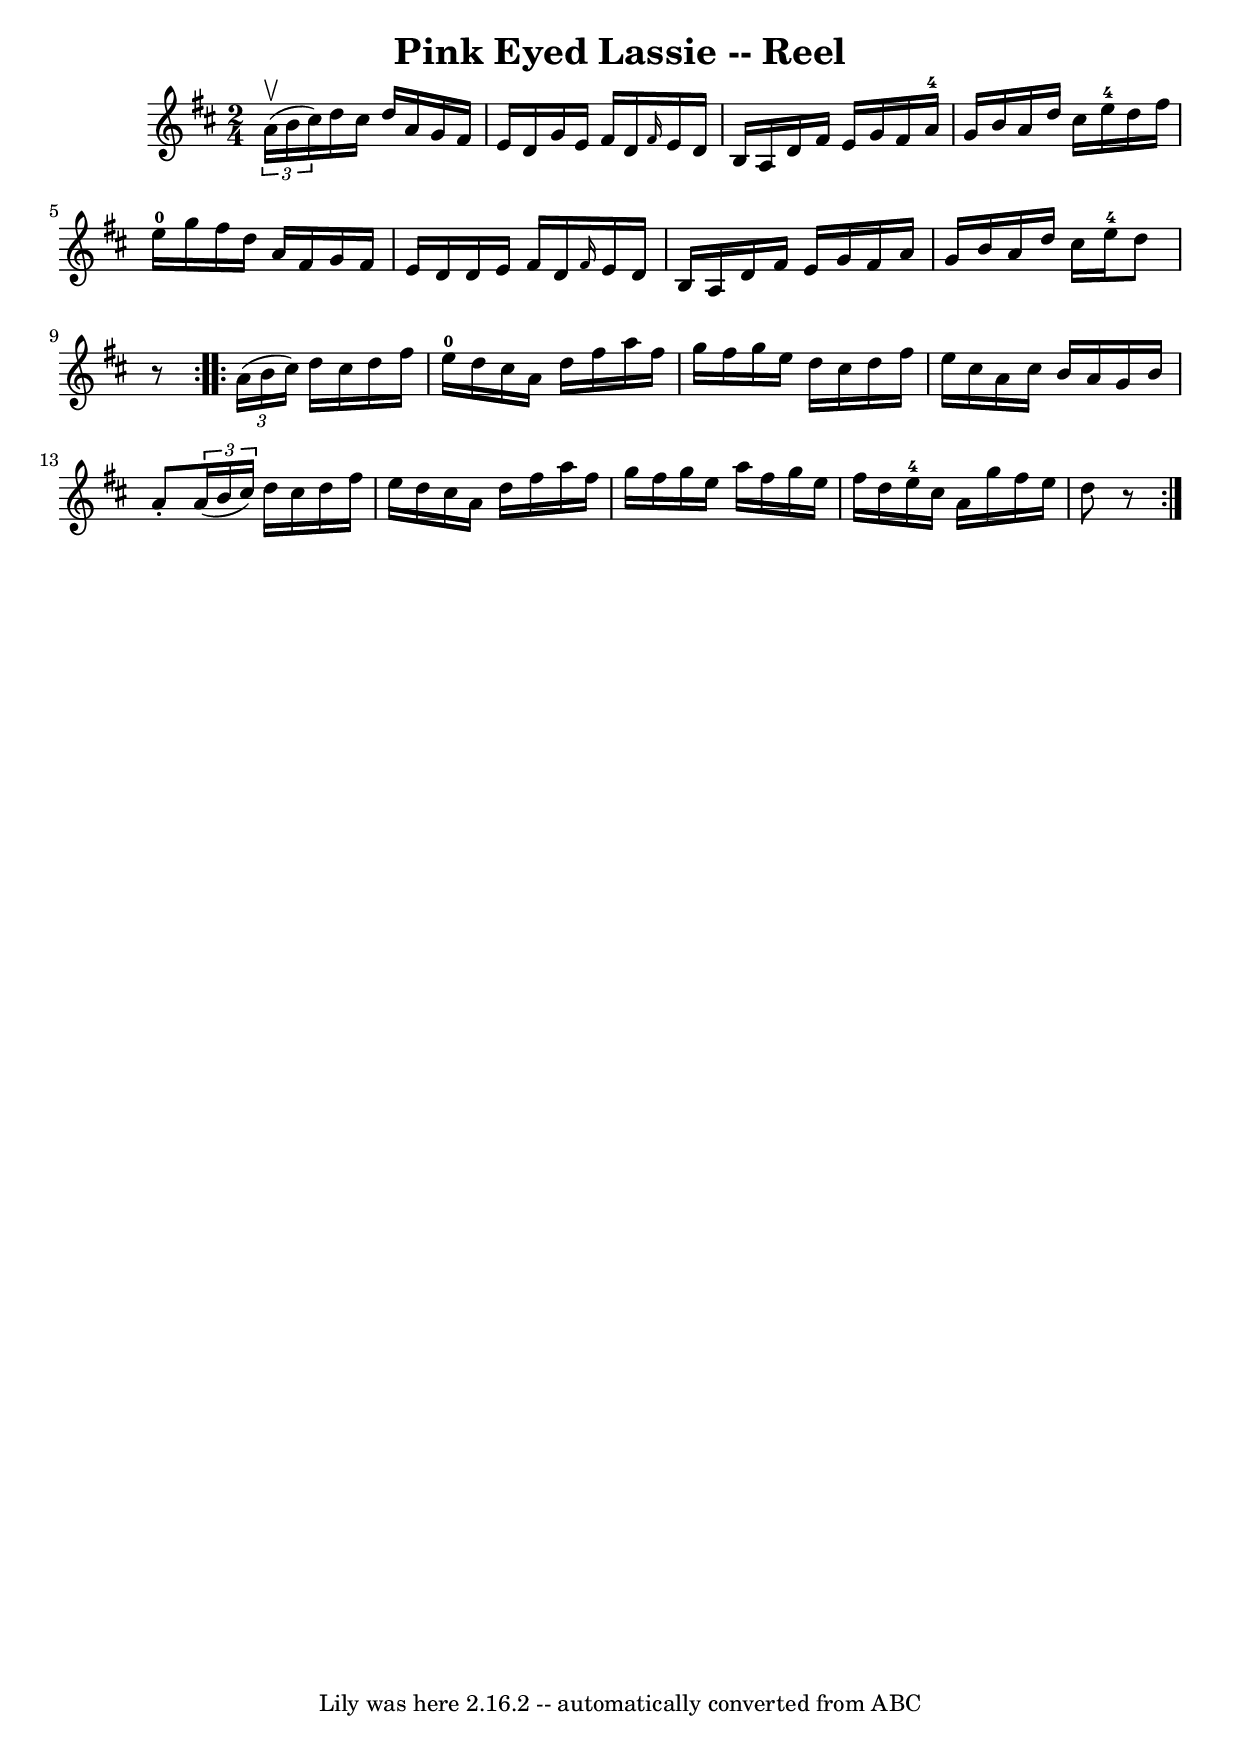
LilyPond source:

\version "2.7.40"
\include "Mammoth.ily"
\header {
	%% book = "Ryan's Mammoth Collection"
	crossRefNumber = "1"
	footnotes = "\\\\320"
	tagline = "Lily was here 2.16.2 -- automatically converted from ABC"
	title = "Pink Eyed Lassie -- Reel"
}
voicedefault =  {
\set Score.defaultBarType = "empty"

\repeat volta 2 {
\time 2/4 \key d \major   \times 2/3 { a'16^\upbow(b'16 cis''16) } 
|
 d''16 cis''16 d''16 a'16 g'16 fis'16 e'16    
d'16    |
 g'16 e'16 fis'16 d'16  \grace { fis'16  } e'16 
 d'16 b16 a16    |
 d'16 fis'16 e'16 g'16 fis'16    
a'16-4 g'16 b'16    |
 a'16 d''16 cis''16 e''16-4   
d''16 fis''16 e''16-0 g''16    |
 fis''16 d''16 a'16 
 fis'16 g'16 fis'16 e'16 d'16    |
 d'16 e'16    
fis'16 d'16  \grace { fis'16  } e'16 d'16 b16 a16    |
  
 d'16 fis'16 e'16 g'16 fis'16 a'16 g'16 b'16    |
   
a'16 d''16 cis''16 e''16-4 d''8    r8   }     \repeat volta 2 {   
\times 2/3 { a'16 (b'16 cis''16) } |
 d''16 cis''16    
d''16 fis''16 e''16-0 d''16 cis''16 a'16    |
 d''16 
 fis''16 a''16 fis''16 g''16 fis''16 g''16 e''16    
|
 d''16 cis''16 d''16 fis''16 e''16 cis''16 a'16    
cis''16    |
 b'16 a'16 g'16 b'16 a'8 -.   \times 2/3 {   
a'16 (b'16 cis''16) }   |
 d''16 cis''16 d''16    
fis''16 e''16 d''16 cis''16 a'16    |
 d''16 fis''16    
a''16 fis''16 g''16 fis''16 g''16 e''16    |
 a''16    
fis''16 g''16 e''16 fis''16 d''16 e''16-4 cis''16    
|
 a'16 g''16 fis''16 e''16 d''8    r8   }   
}

\score{
    <<

	\context Staff="default"
	{
	    \voicedefault 
	}

    >>
	\layout {
	}
	\midi {}
}
